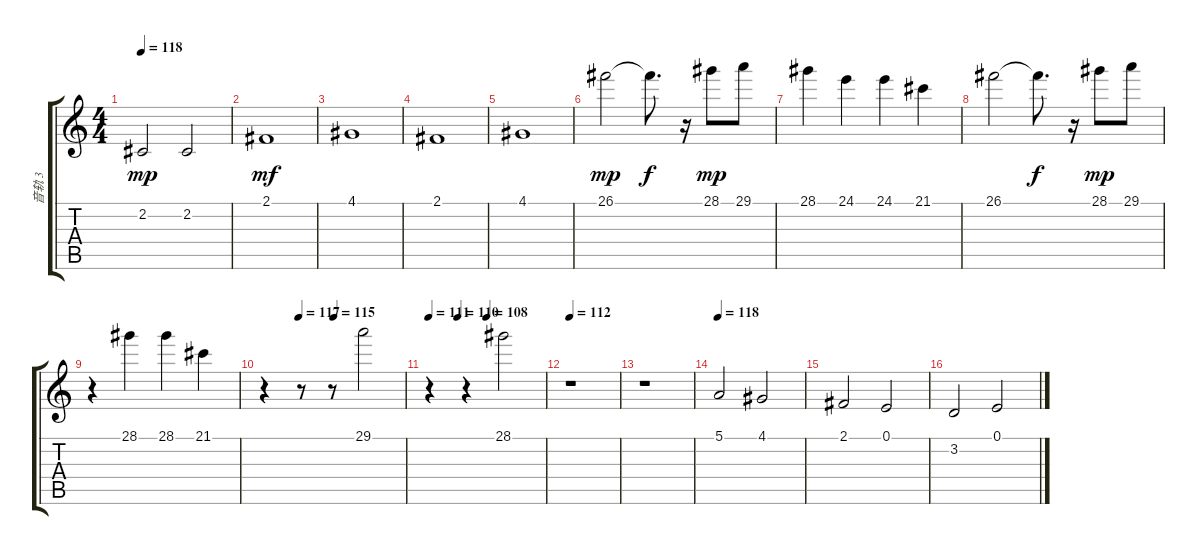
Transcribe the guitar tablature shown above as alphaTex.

\track ("音轨 3" "音轨 3") {instrument stringensemble1}
\staff {score tabs}
\tuning (E4 B3 G3 D3 A2 E2) {hide}
\ts (4 4)
\tempo 118
\clef g2
\ks c
2.2.2{dy mp} 2.2.2 |
2.1.1{dy mf} |
4.1.1 |
2.1.1 |
4.1.1 |
26.1.2{dy mp} 26.1{t}.8{d dy f} r.16 28.1.8{dy mp} 29.1.8 |
28.1.4 24.1.4 24.1.4 21.1.4 |
26.1.2 26.1{t}.8{d dy f} r.16 28.1.8{dy mp} 29.1.8 |
r.4 28.1.4 28.1.4 21.1.4 |
\tempo (117 0.25)
\tempo (115 0.5)
r.4 r.8 r.8 29.1.2 |
\tempo 111
\tempo (110 0.25)
\tempo (108 0.5)
r.4 r.4 28.1.2 |
\tempo 112
r.1 |
r.1 |
\tempo 118
5.1.2 4.1.2 |
2.1.2 0.1.2 |
3.2.2 0.1.2
